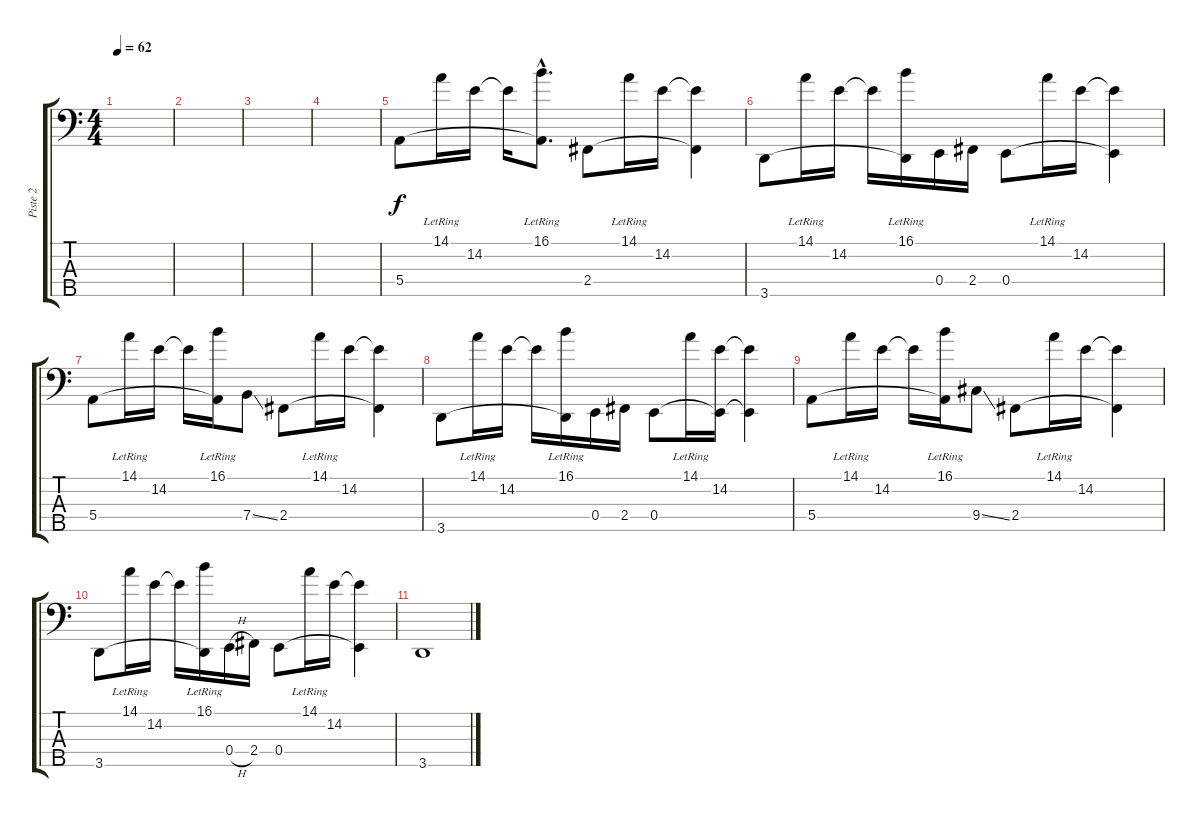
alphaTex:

\track ("Piste 2" "Piste 2") {instrument electricbassfinger}
\staff {score tabs}
\tuning (G2 D2 A1 E1 B0) {hide}
\ts (4 4)
\tempo 62
\clef f4
\ks c
|
|
|
|
5.4.8 14.1{lr}.16 14.2.16 14.2{t}.16 (16.1{hac lr} 5.4{hac t}).8{d} 2.4.8 14.1{lr}.16 14.2.16 (14.2{t} 2.4{t}).4 |
3.5.8 14.1{lr}.16 14.2.16 14.2{t}.16 (16.1{lr} 3.5{t}).16 0.4.16 2.4.16 0.4.8 14.1{lr}.16 14.2.16 (14.2{t} 0.4{t}).4 |
5.4.8 14.1{lr}.16 14.2.16 14.2{t}.16 (16.1{lr} 5.4{t}).16 7.4{ss}.8 2.4.8 14.1{lr}.16 14.2.16 (14.2{t} 2.4{t}).4 |
3.5.8 14.1{lr}.16 14.2.16 14.2{t}.16 (16.1{lr} 3.5{t}).16 0.4.16 2.4.16 0.4.8 14.1{lr}.16 (14.2 0.4{t}).16 (14.2{t} 0.4{t}).4 |
5.4.8 14.1{lr}.16 14.2.16 14.2{t}.16 (16.1{lr} 5.4{t}).16 9.4{ss}.8 2.4.8 14.1{lr}.16 14.2.16 (14.2{t} 2.4{t}).4 |
3.5.8 14.1{lr}.16 14.2.16 14.2{t}.16 (16.1{lr} 3.5{t}).16 0.4{h}.16 2.4.16 0.4.8 14.1{lr}.16 14.2.16 (14.2{t} 0.4{t}).4 |
3.5.1
